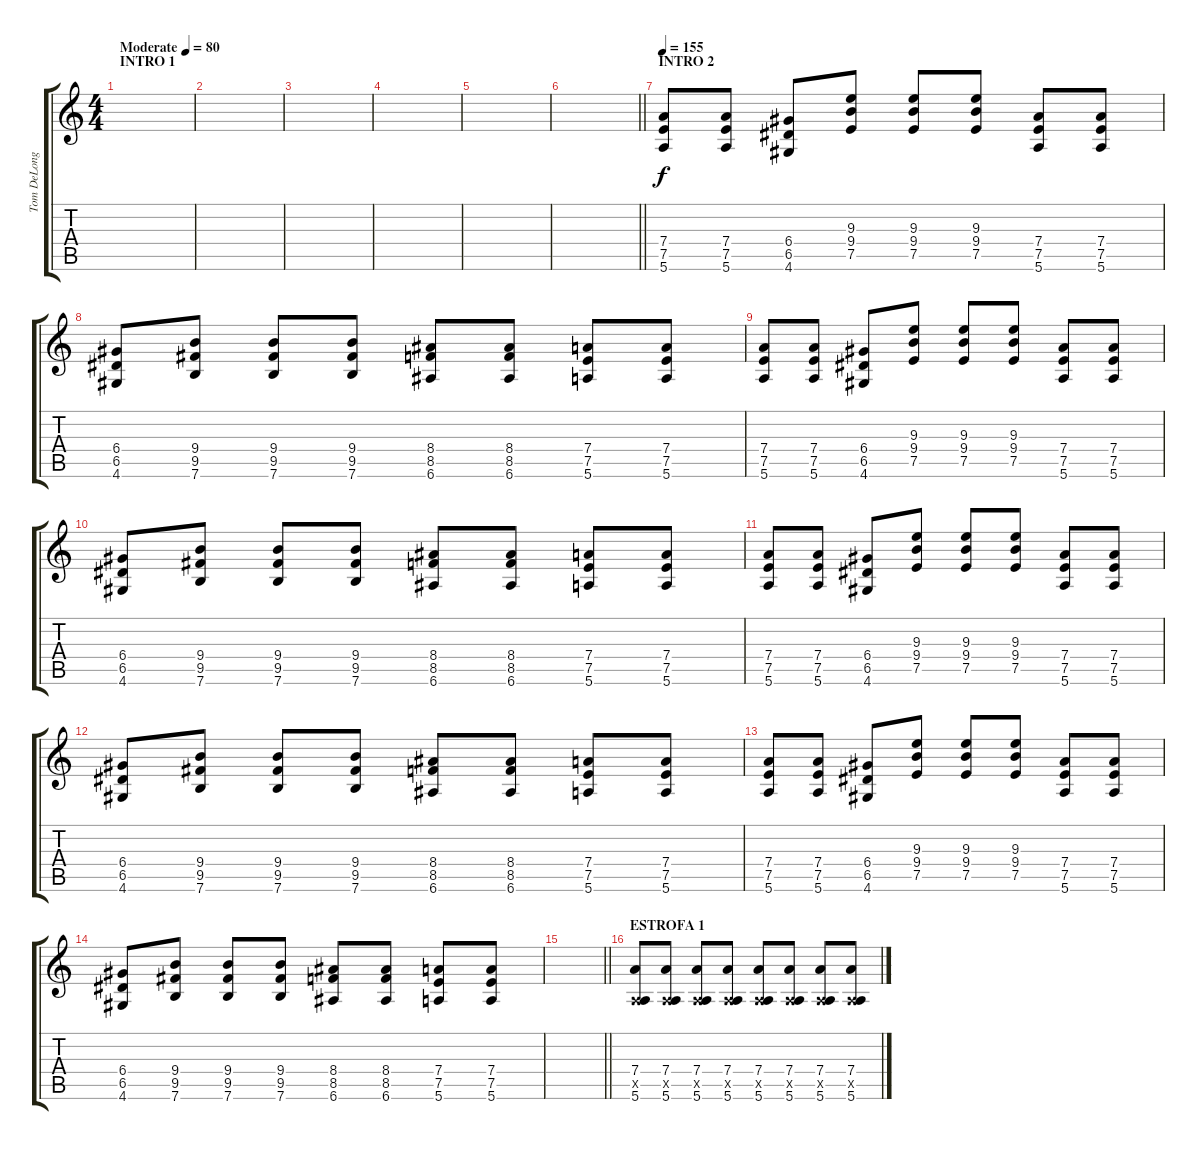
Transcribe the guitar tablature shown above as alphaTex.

\track ("Tom DeLonge (Guitarra)" "Tom DeLong") {instrument distortionguitar}
\staff {score tabs}
\tuning (E4 B3 G3 D3 A2 E2) {hide}
\ts (4 4)
\section ("" "INTRO 1")
\tempo (80 "Moderate")
\clef g2
\ks c
|
|
|
|
|
\barLineRight lightlight
|
\section ("" "INTRO 2")
\tempo 155
(7.4 7.5 5.6).8 (7.4 7.5 5.6).8 (6.4 6.5 4.6).8 (9.3 9.4 7.5).8 (9.3 9.4 7.5).8 (9.3 9.4 7.5).8 (7.4 7.5 5.6).8 (7.4 7.5 5.6).8 |
(6.4 6.5 4.6).8 (9.4 9.5 7.6).8 (9.4 9.5 7.6).8 (9.4 9.5 7.6).8 (8.4 8.5 6.6).8 (8.4 8.5 6.6).8 (7.4 7.5 5.6).8 (7.4 7.5 5.6).8 |
(7.4 7.5 5.6).8 (7.4 7.5 5.6).8 (6.4 6.5 4.6).8 (9.3 9.4 7.5).8 (9.3 9.4 7.5).8 (9.3 9.4 7.5).8 (7.4 7.5 5.6).8 (7.4 7.5 5.6).8 |
(6.4 6.5 4.6).8 (9.4 9.5 7.6).8 (9.4 9.5 7.6).8 (9.4 9.5 7.6).8 (8.4 8.5 6.6).8 (8.4 8.5 6.6).8 (7.4 7.5 5.6).8 (7.4 7.5 5.6).8 |
(7.4 7.5 5.6).8 (7.4 7.5 5.6).8 (6.4 6.5 4.6).8 (9.3 9.4 7.5).8 (9.3 9.4 7.5).8 (9.3 9.4 7.5).8 (7.4 7.5 5.6).8 (7.4 7.5 5.6).8 |
(6.4 6.5 4.6).8 (9.4 9.5 7.6).8 (9.4 9.5 7.6).8 (9.4 9.5 7.6).8 (8.4 8.5 6.6).8 (8.4 8.5 6.6).8 (7.4 7.5 5.6).8 (7.4 7.5 5.6).8 |
(7.4 7.5 5.6).8 (7.4 7.5 5.6).8 (6.4 6.5 4.6).8 (9.3 9.4 7.5).8 (9.3 9.4 7.5).8 (9.3 9.4 7.5).8 (7.4 7.5 5.6).8 (7.4 7.5 5.6).8 |
(6.4 6.5 4.6).8 (9.4 9.5 7.6).8 (9.4 9.5 7.6).8 (9.4 9.5 7.6).8 (8.4 8.5 6.6).8 (8.4 8.5 6.6).8 (7.4 7.5 5.6).8 (7.4 7.5 5.6).8 |
\barLineRight lightlight
|
\section ("" "ESTROFA 1")
(7.4 0.5{x} 5.6).8{balance 4 instrument electricguitarclean} (7.4 0.5{x} 5.6).8 (7.4 0.5{x} 5.6).8 (7.4 0.5{x} 5.6).8 (7.4 0.5{x} 5.6).8 (7.4 0.5{x} 5.6).8 (7.4 0.5{x} 5.6).8 (7.4 0.5{x} 5.6).8
